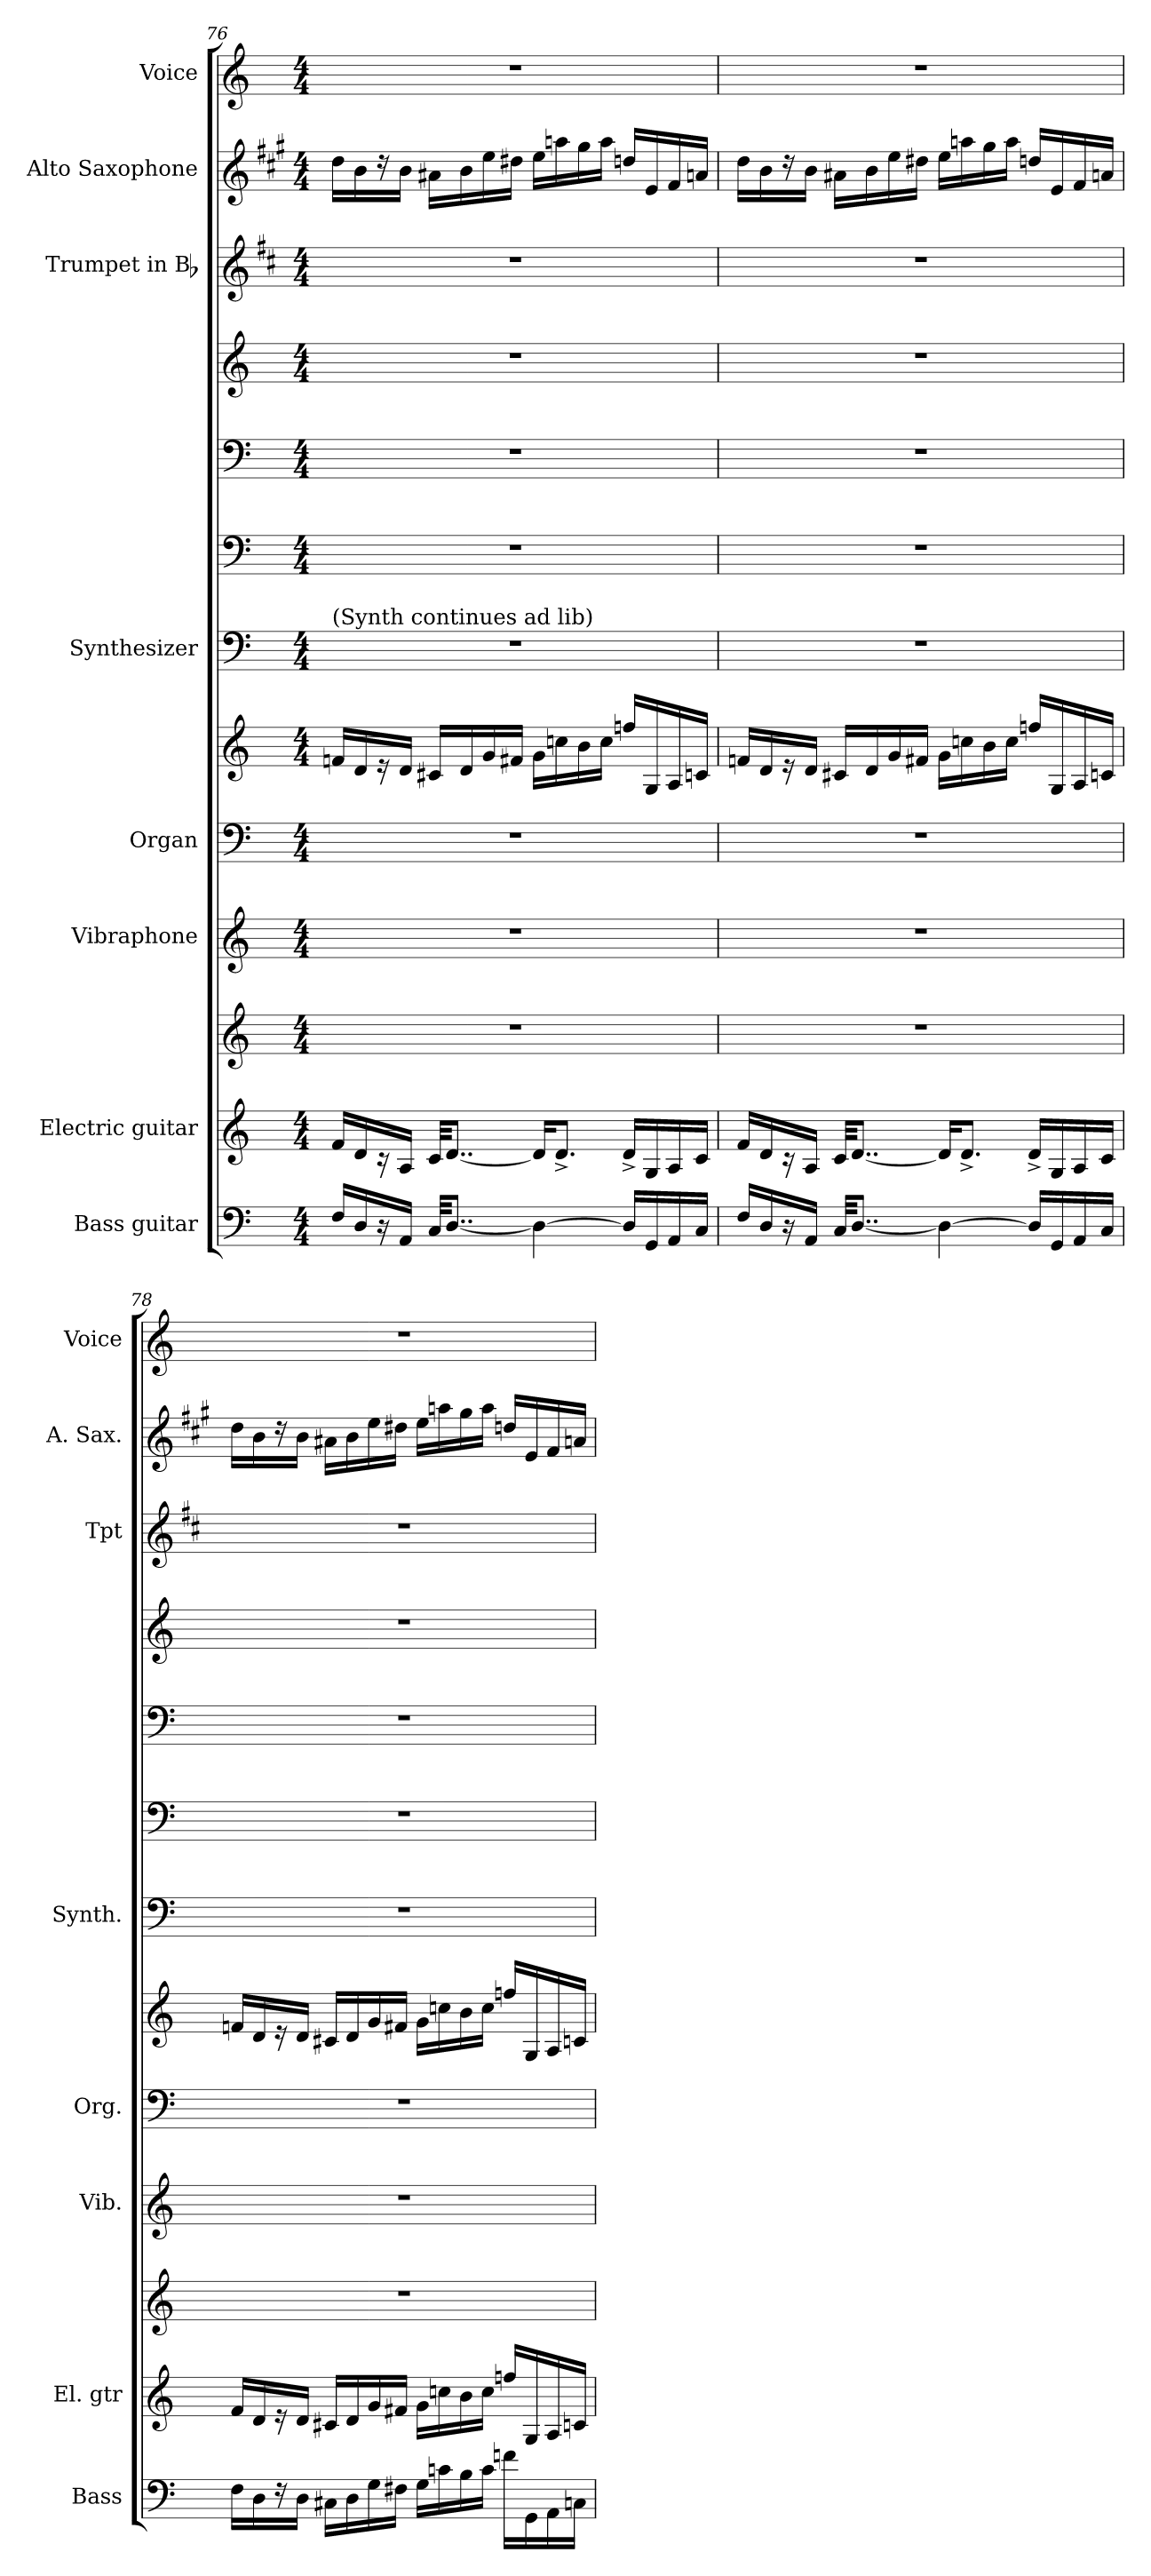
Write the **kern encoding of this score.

**kern	**kern	**kern	**kern	**kern	**kern	**kern	**kern	**kern	**kern	**kern	**kern	**kern
*part8	*part7	*part7	*part6	*part5	*part5	*part4	*part4	*part4	*part4	*part3	*part2	*part1
*staff13	*staff12	*staff11	*staff10	*staff9	*staff8	*staff7	*staff6	*staff5	*staff4	*staff3	*staff2	*staff1
*I"Bass guitar	*I"Electric guitar	*	*I"Vibraphone	*I"Organ	*	*I"Synthesizer	*	*	*	*I"Trumpet in Bb	*I"Alto Saxophone	*I"Voice
*I'Bass	*I'El. gtr	*	*I'Vib.	*I'Org.	*	*I'Synth.	*	*	*	*I'Tpt	*I'A. Sax.	*I'Voice
*clefF4	*clefG2	*clefG2	*clefG2	*clefF4	*clefG2	*clefF4	*clefF4	*clefF4	*clefG2	*clefG2	*clefG2	*clefG2
*ITrd7c12	*ITrd7c12	*ITrd7c12	*	*	*	*	*	*	*	*ITrd1c2	*ITrd5c9	*
*k[]	*k[]	*k[]	*k[]	*k[]	*k[]	*k[]	*k[]	*k[]	*k[]	*k[]	*k[]	*k[]
*C:	*C:	*C:	*C:	*C:	*C:	*C:	*C:	*C:	*C:	*C:	*C:	*C:
*M4/4	*M4/4	*M4/4	*M4/4	*M4/4	*M4/4	*M4/4	*M4/4	*M4/4	*M4/4	*M4/4	*M4/4	*M4/4
=76	=76	=76	=76	=76	=76	=76	=76	=76	=76	=76	=76	=76
!	!	!	!	!	!	!LO:TX:a:t=(Synth continues ad lib)	!	!	!	!	!	!
16FFi/LL	16Fi/LL	1r	1r	1r	16fni/LL	1r	1r	1r	1r	1r	16fi\LL	1r
16DDi/	16Di/	.	.	.	16di/	.	.	.	.	.	16di\	.
16r	16r	.	.	.	16r	.	.	.	.	.	16r	.
16AAAi/JJ	16AAi/JJ	.	.	.	16di/JJ	.	.	.	.	.	16di\JJ	.
32CCi/KKL	32Ci/KKL	.	.	.	16c#Xi/LL	.	.	.	.	.	16c#Xi\LL	.
[8..DDi/J	[8..Di/J	.	.	.	.	.	.	.	.	.	.	.
.	.	.	.	.	16di/	.	.	.	.	.	16di\	.
.	.	.	.	.	16gi/	.	.	.	.	.	16gi\	.
.	.	.	.	.	16f#Xi/JJ	.	.	.	.	.	16f#Xi\JJ	.
4DDi\_	16Di/KL]	.	.	.	16gi\LL	.	.	.	.	.	16gi\LL	.
.	8.D^i/J	.	.	.	16ccni\	.	.	.	.	.	16ccni\	.
.	.	.	.	.	16bi\	.	.	.	.	.	16bi\	.
.	.	.	.	.	16cci\JJ	.	.	.	.	.	16cci\JJ	.
16DDi/LL]	16D^i/LL	.	.	.	16ffni/LL	.	.	.	.	.	16fni/LL	.
16GGGi/	16GGi/	.	.	.	16Gi/	.	.	.	.	.	16Gi/	.
16AAAi/	16AAi/	.	.	.	16Ai/	.	.	.	.	.	16Ai/	.
16CCi/JJ	16Ci/JJ	.	.	.	16cni/JJ	.	.	.	.	.	16cni/JJ	.
!!LO:PB:g=z
=77	=77	=77	=77	=77	=77	=77	=77	=77	=77	=77	=77	=77
16FFi/LL	16Fi/LL	1r	1r	1r	16fni/LL	1r	1r	1r	1r	1r	16fi\LL	1r
16DDi/	16Di/	.	.	.	16di/	.	.	.	.	.	16di\	.
16r	16r	.	.	.	16r	.	.	.	.	.	16r	.
16AAAi/JJ	16AAi/JJ	.	.	.	16di/JJ	.	.	.	.	.	16di\JJ	.
32CCi/KKL	32Ci/KKL	.	.	.	16c#Xi/LL	.	.	.	.	.	16c#Xi\LL	.
[8..DDi/J	[8..Di/J	.	.	.	.	.	.	.	.	.	.	.
.	.	.	.	.	16di/	.	.	.	.	.	16di\	.
.	.	.	.	.	16gi/	.	.	.	.	.	16gi\	.
.	.	.	.	.	16f#Xi/JJ	.	.	.	.	.	16f#Xi\JJ	.
4DDi\_	16Di/KL]	.	.	.	16gi\LL	.	.	.	.	.	16gi\LL	.
.	8.D^i/J	.	.	.	16ccni\	.	.	.	.	.	16ccni\	.
.	.	.	.	.	16bi\	.	.	.	.	.	16bi\	.
.	.	.	.	.	16cci\JJ	.	.	.	.	.	16cci\JJ	.
16DDi/LL]	16D^i/LL	.	.	.	16ffni/LL	.	.	.	.	.	16fni/LL	.
16GGGi/	16GGi/	.	.	.	16Gi/	.	.	.	.	.	16Gi/	.
16AAAi/	16AAi/	.	.	.	16Ai/	.	.	.	.	.	16Ai/	.
16CCi/JJ	16Ci/JJ	.	.	.	16cni/JJ	.	.	.	.	.	16cni/JJ	.
=78	=78	=78	=78	=78	=78	=78	=78	=78	=78	=78	=78	=78
16FFi\LL	16Fi/LL	1r	1r	1r	16fni/LL	1r	1r	1r	1r	1r	16fi\LL	1r
16DDi\	16Di/	.	.	.	16di/	.	.	.	.	.	16di\	.
16r	16r	.	.	.	16r	.	.	.	.	.	16r	.
16DDi\JJ	16Di/JJ	.	.	.	16di/JJ	.	.	.	.	.	16di\JJ	.
16CC#Xi\LL	16C#Xi/LL	.	.	.	16c#Xi/LL	.	.	.	.	.	16c#Xi\LL	.
16DDi\	16Di/	.	.	.	16di/	.	.	.	.	.	16di\	.
16GGi\	16Gi/	.	.	.	16gi/	.	.	.	.	.	16gi\	.
16FF#Xi\JJ	16F#Xi/JJ	.	.	.	16f#Xi/JJ	.	.	.	.	.	16f#Xi\JJ	.
16GGi\LL	16Gi\LL	.	.	.	16gi\LL	.	.	.	.	.	16gi\LL	.
16Cni\	16cni\	.	.	.	16ccni\	.	.	.	.	.	16ccni\	.
16BBi\	16Bi\	.	.	.	16bi\	.	.	.	.	.	16bi\	.
16Ci\JJ	16ci\JJ	.	.	.	16cci\JJ	.	.	.	.	.	16cci\JJ	.
16Fni\LL	16fni/LL	.	.	.	16ffni/LL	.	.	.	.	.	16fni/LL	.
16GGGi\	16GGi/	.	.	.	16Gi/	.	.	.	.	.	16Gi/	.
16AAAi\	16AAi/	.	.	.	16Ai/	.	.	.	.	.	16Ai/	.
16CCni\JJ	16Cni/JJ	.	.	.	16cni/JJ	.	.	.	.	.	16cni/JJ	.
=	=	=	=	=	=	=	=	=	=	=	=	=
*-	*-	*-	*-	*-	*-	*-	*-	*-	*-	*-	*-	*-
